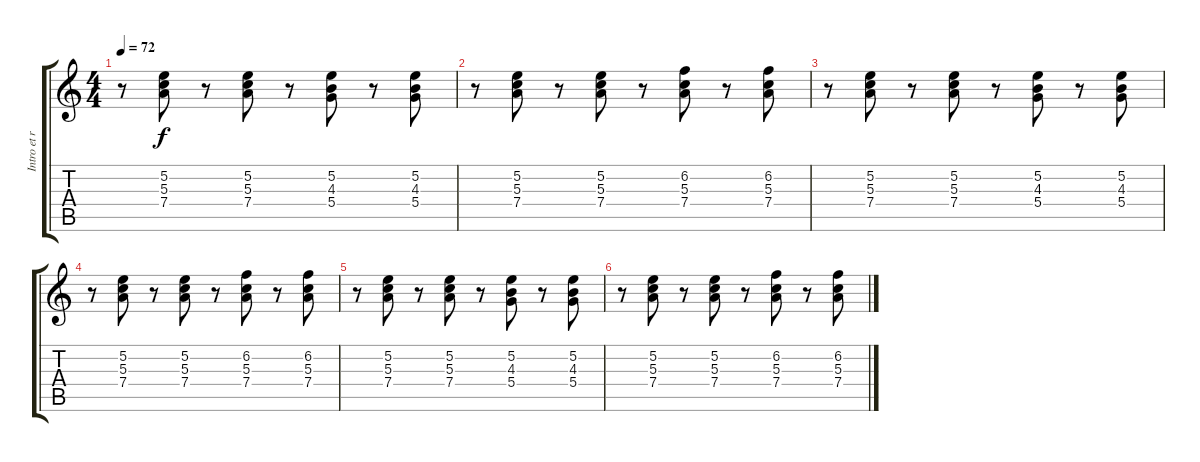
\track ("Intro et rythme" "Intro et r") {instrument electricguitarclean}
\staff {score tabs}
\tuning (E4 B3 G3 D3 A2 E2) {hide}
\ts (4 4)
\tempo 72
\clef g2
\ks c
r.8{dy f} (5.2 5.3 7.4).8 r.8 (5.2 5.3 7.4).8 r.8 (5.2 4.3 5.4).8 r.8 (5.2 4.3 5.4).8 |
r.8 (5.2 5.3 7.4).8 r.8 (5.2 5.3 7.4).8 r.8 (6.2 5.3 7.4).8 r.8 (6.2 5.3 7.4).8 |
r.8 (5.2 5.3 7.4).8 r.8 (5.2 5.3 7.4).8 r.8 (5.2 4.3 5.4).8 r.8 (5.2 4.3 5.4).8 |
r.8 (5.2 5.3 7.4).8 r.8 (5.2 5.3 7.4).8 r.8 (6.2 5.3 7.4).8 r.8 (6.2 5.3 7.4).8 |
r.8 (5.2 5.3 7.4).8 r.8 (5.2 5.3 7.4).8 r.8 (5.2 4.3 5.4).8 r.8 (5.2 4.3 5.4).8 |
r.8 (5.2 5.3 7.4).8 r.8 (5.2 5.3 7.4).8 r.8 (6.2 5.3 7.4).8 r.8 (6.2 5.3 7.4).8
